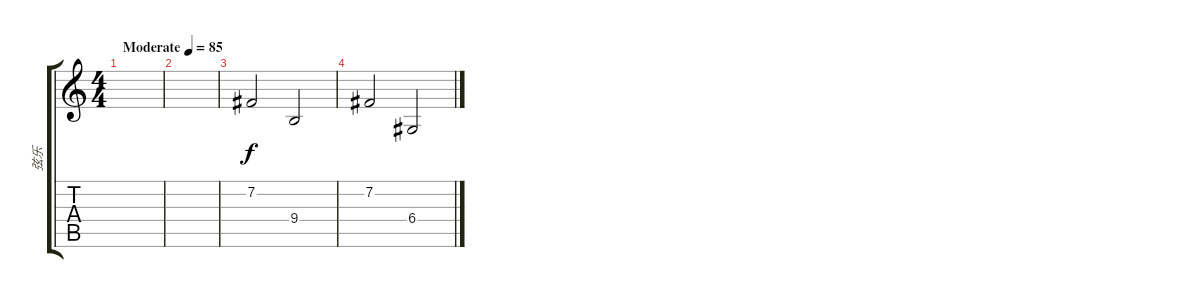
\track ("弦乐" "弦乐") {instrument stringensemble1}
\staff {score tabs}
\tuning (E4 B3 G3 D3 A2 E2) {hide}
\ts (4 4)
\tempo (85 "Moderate")
\clef g2
\ks c
|
|
7.2.2 9.4.2 |
7.2.2 6.4.2
